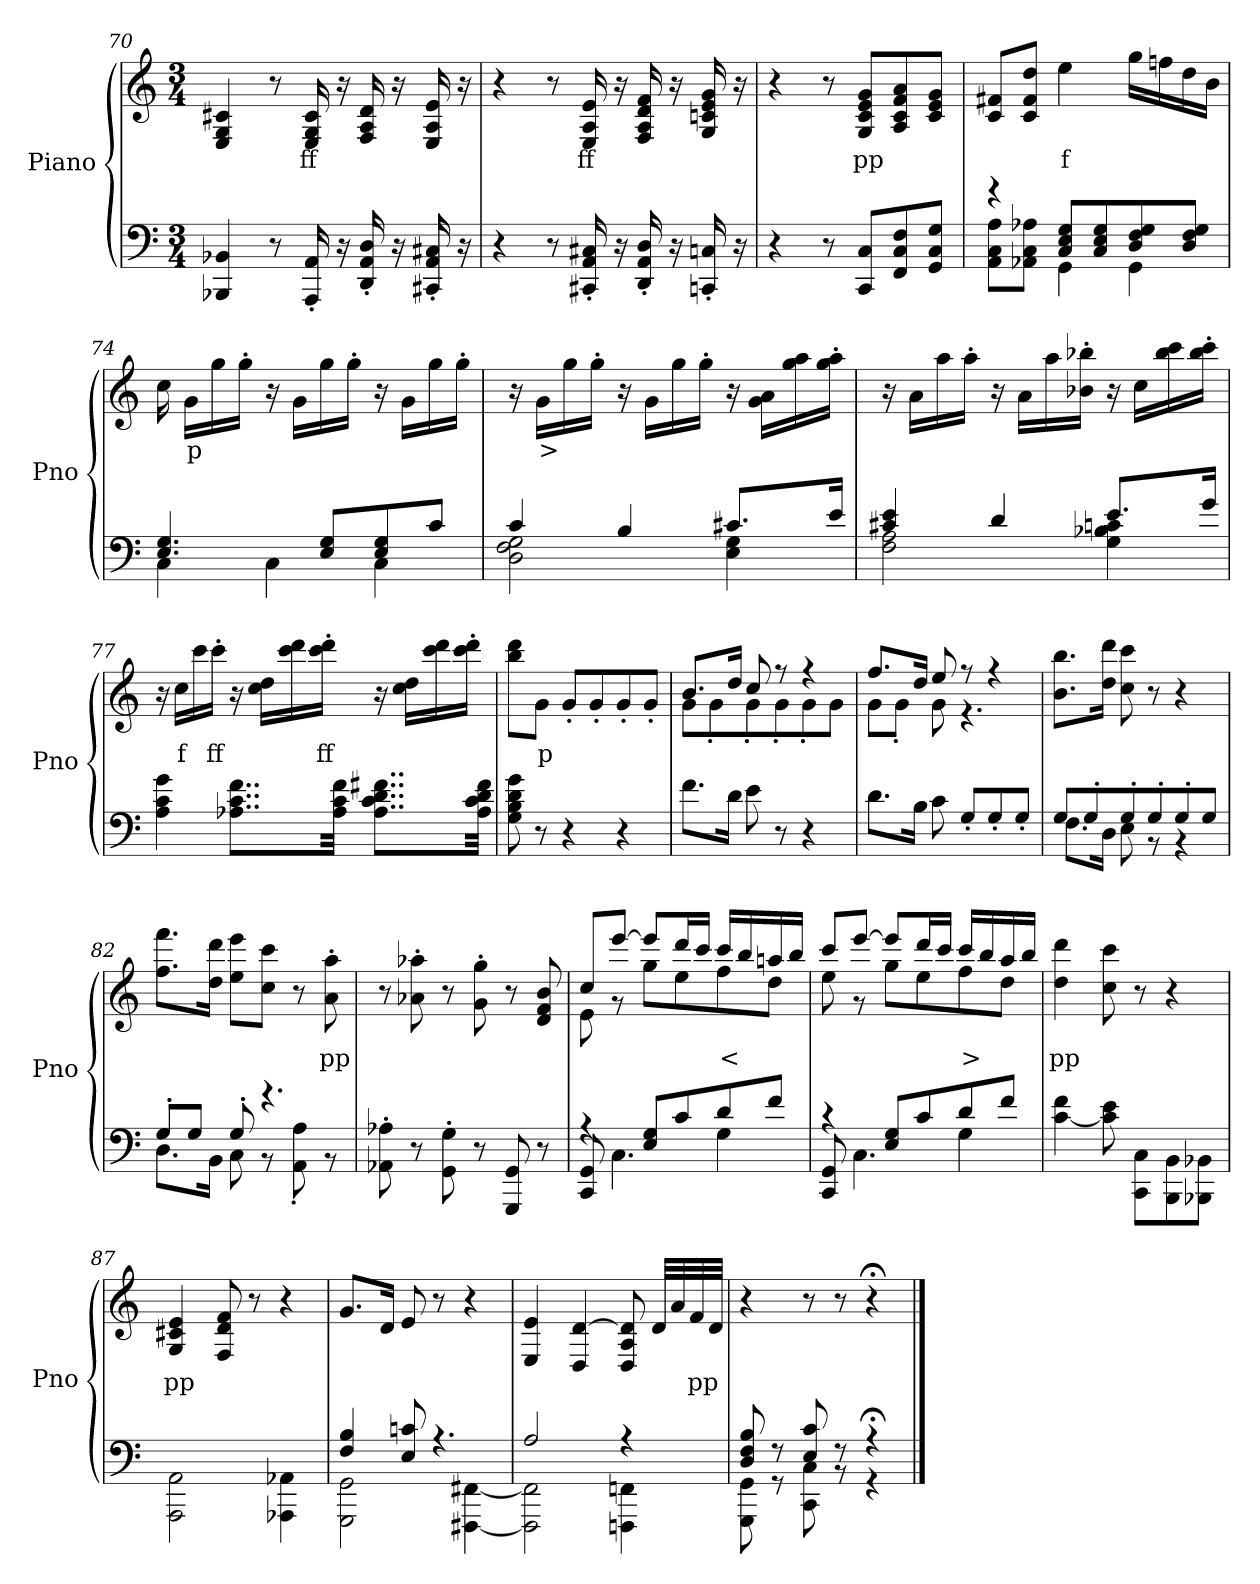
**kern	**kern	**text
*part2	*part1	*part1
*staff2	*staff1	*staff1
*I"Piano	*I"Piano	*
*I'Pno	*I'Pno	*
!!LO:PB:g=z
*clefF4	*clefG2	*
*k[]	*k[]	*
*M3/4	*M3/4	*
=70	=70	=70
4BBB-X/ 4BB-X/	4E/ 4G/ 4c#X/	.
8r	8r	.
16AAA/' 16AA/'	16E/ 16G/ 16c#/	ff
16r	16r	.
16DD/' 16AA/' 16D/'	16F/ 16A/ 16d/	.
16r	16r	.
16CC#X/' 16AA/' 16C#X/'	16E/ 16A/ 16e/	.
16r	16r	.
=71	=71	=71
4r	4r	.
8r	8r	.
16CC#X/' 16AA/' 16C#X/'	16E/ 16A/ 16e/	ff
16r	16r	.
16DD/' 16AA/' 16D/'	16F/ 16A/ 16d/ 16f/	.
16r	16r	.
16CCn/' 16Cn/'	16G/ 16cn/ 16e/ 16g/	.
16r	16r	.
=72	=72	=72
4r	4r	.
8r	8r	.
8CC/ 8C/L	8G/ 8c/ 8e/ 8g/L	pp
8FF/ 8C/ 8F/	8A/ 8c/ 8f/ 8a/	.
8GG/ 8C/ 8G/J	8c/ 8e/ 8g/J	.
=73	=73	=73
*^	*	*
4r	8AA\ 8C\ 8A\L	8c/ 8f#X/L	.
.	8AA-X\ 8C\ 8A-X\J	8c/ 8f#/ 8dd/J	.
8C/ 8E/ 8G/L	4GG\	4ee\	f
8C/ 8E/ 8G/	.	.	.
8D/ 8F/ 8G/	4GG\	16gg\LL	.
.	.	16ffn\	.
8D/ 8F/ 8G/J	.	16dd\	.
.	.	16b\JJ	.
!!LO:LB:g=z
=74	=74	=74	=74
4.E/ 4.G/	4C\	16cc\	.
.	.	16g\LL	p
.	.	16gg\	.
.	.	16gg'\JJ	.
.	4C\	16r	.
.	.	16g\LL	.
8E/ 8G/L	.	16gg\	.
.	.	16gg'\JJ	.
8E/ 8G/	4C\	16r	.
.	.	16g\LL	.
8c/J	.	16gg\	.
.	.	16gg'\JJ	.
=75	=75	=75	=75
4c/	2D\ 2F\ 2G\	16r	.
.	.	16g\LL	>
.	.	16gg\	.
.	.	16gg'\JJ	.
4B/	.	16r	.
.	.	16g\LL	.
.	.	16gg\	.
.	.	16gg'\JJ	.
8.c#X/L	4E\ 4G\	16r	.
.	.	16g\ 16a\LL	.
.	.	16gg\ 16aa\	.
16e/Jk	.	16gg\' 16aa\'JJ	.
=76	=76	=76	=76
4c#X/ 4e/	2F\ 2A\	16r	.
.	.	16a\LL	.
.	.	16aa\	.
.	.	16aa'\JJ	.
4d/	.	16r	.
.	.	16a\LL	.
.	.	16aa\	.
.	.	16b-X\' 16bb-X\'JJ	.
8.e/L	4G\ 4B-X\ 4cn\	16r	.
.	.	16cc\LL	.
.	.	16bb-\ 16ccc\	.
16g/Jk	.	16bb-\' 16ccc\'JJ	.
*v	*v	*	*
!!LO:LB:g=z
=77	=77	=77
4A\ 4c\ 4g\	16r	.
.	16cc\LL	f
.	16ccc\	.
.	16ccc'\JJ	ff
8..A-X\ 8..c\ 8..f\L	16r	.
.	16cc\ 16dd\LL	.
.	16ccc\ 16ddd\	.
.	16ccc\' 16ddd\'JJ	ff
32A-\ 32c\ 32f\Jkk	.	.
8..A-\ 8..c\ 8..d\ 8..f#X\L	16r	.
.	16cc\ 16dd\LL	.
.	16ccc\ 16ddd\	.
.	16ccc\' 16ddd\'JJ	.
32A-\ 32c\ 32d\ 32f#\Jkk	.	.
=78	=78	=78
8G\ 8B\ 8d\ 8g\	8bb\ 8ddd\L	.
8r	8g\J	p
4r	8g'/L	.
.	8g'/	.
4r	8g'/	.
.	8g'/J	.
=79	=79	=79
*	*^	*
8.f\L	8.b/L	8g\L	.
.	.	8g'\	.
16d\Jk	16dd/Jk	.	.
8e\	8cc/	8g'\	.
8r	8r	8g'\	.
4r	4r	8g'\	.
.	.	8g\J	.
=80	=80	=80	=80
8.d\L	8.ff/L	8g\L	.
.	.	8g'\J	.
16B\Jk	16dd/Jk	.	.
8c\	8ee/	8g\	.
8G'/L	8r	4.r	.
8G'/	4r	.	.
8G'/J	.	.	.
*	*v	*v	*
=81	=81	=81
*^	*	*
8G/L	8.F\L	8.b\ 8.bb\L	.
8G'/	.	.	.
.	16D\Jk	16dd\ 16ddd\Jk	.
8G'/	8E\	8cc\ 8ccc\	.
8G'/	8r	8r	.
8G'/	4r	4r	.
8G/J	.	.	.
!!LO:LB:g=z
=82	=82	=82	=82
8G'/L	8.D\L	8.ff\ 8.fff\L	.
8G/J	.	.	.
.	16BB\Jk	16dd\ 16ddd\Jk	.
8G'/	8C\	8ee\ 8eee\L	.
4.r	8r	8cc\ 8ccc\J	.
.	8AA\' 8A\'	8r	.
.	8r	8a\' 8aa\'	pp
*v	*v	*	*
=83	=83	=83
8AA-X\' 8A-X\'	8r	.
8r	8a-X\' 8aa-X\'	.
8GG\' 8G\'	8r	.
8r	8g\' 8gg\'	.
8GGG/ 8GG/	8r	.
8r	8d/ 8f/ 8b/	.
=84	=84	=84
*^	*^	*
4r	8CC/ 8GG/	8cc/L	8e\	.
.	4.C\	[8eee/J	8r	.
8E/ 8G/L	.	8eee/L]	8gg\L	.
8c/	.	16ddd/L	8ee\	.
.	.	16ccc/JJ	.	.
8d/	4G\	16ccc/LL	8ff\	<
.	.	16bb/	.	.
8f/J	.	16aan/	8dd\J	.
.	.	16bb/JJ	.	.
=85	=85	=85	=85	=85
4r	8CC/ 8GG/	8ccc/L	8ee\	.
.	4.C\	[8eee/J	8r	.
8E/ 8G/L	.	8eee/L]	8gg\L	.
8c/	.	16ddd/L	8ee\	.
.	.	16ccc/JJ	.	.
8d/	4G\	16ccc/LL	8ff\	>
.	.	16bb/	.	.
8f/J	.	16aa/	8dd\J	.
.	.	16bb/JJ	.	.
*v	*v	*	*	*
*	*v	*v	*
=86	=86	=86
[4c\ 4f\	4dd\ 4ddd\	pp
8c\] 8e\	8cc\ 8ccc\	.
8CC\ 8C\L	8r	.
8BBB\ 8BB\	4r	.
8BBB-X\ 8BB-X\J	.	.
!!LO:LB:g=z
=87	=87	=87
2AAA\ 2AA\	4G/ 4c#X/ 4e/	pp
.	8F/ 8d/ 8f/	.
.	8r	.
4AAA-X\ 4AA-X\	4r	.
=88	=88	=88
*^	*	*
4F/ 4B/	2GGG\ 2GG\	8.g/L	.
.	.	16d/Jk	.
8E/ 8cn/	.	8e/	.
4.r	.	8r	.
.	[4FFF#X\ [4FF#X\	4r	.
=89	=89	=89	=89
2A/	2FFF#\] 2FF#\]	4E/ 4e/	.
.	.	4D/ [4d/	.
4r	4FFFn\ 4FFn\	8D/ 8A/ 8d/]	.
.	.	32d/LLL	.
.	.	32a/	.
.	.	32f/	.
.	.	32d/JJJ	pp
=90	=90	=90	=90
8D/ 8F/ 8B/	8GGG\ 8GG\	4r	.
8r	8r	.	.
8E/ 8c/	8CC\ 8C\	8r	.
8r	8r	8r	.
4r;<	4r	4r;<	.
*v	*v	*	*
==	==	==
*-	*-	*-
